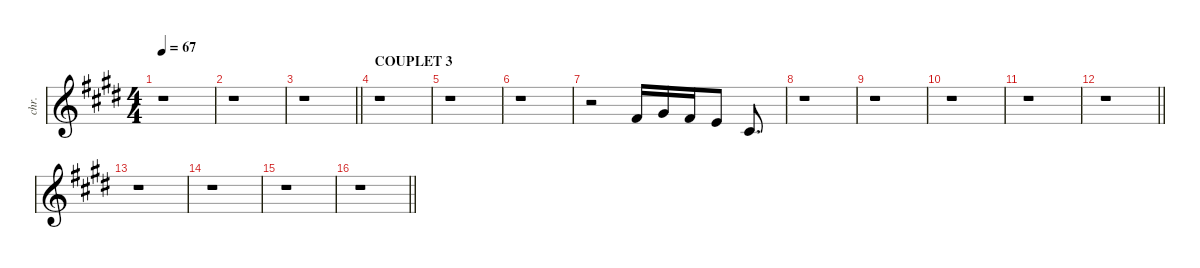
\defaultSystemsLayout 4
\hideDynamics
\bracketExtendMode groupsimilarinstruments
\otherSystemsTrackNameOrientation horizontal
\track ("Back Vocal" "chr.") {defaultSystemsLayout 4 instrument choiraahs}
\staff {score}
\tuning (E4 B3 G3 D3 A2 E2)
\ts (4 4)
\tempo 67
\clef g2
\ks c#minor
r.1{dy ff beam Down} |
r.1{beam Down} |
\barLineRight lightlight
r.1{beam Down} |
\section ("" "COUPLET 3")
r.1{beam Down} |
r.1{beam Down} |
r.1{beam Down} |
r.2{beam Down} 2.1{acc #}.16{dy mf beam Up} 4.1{acc #}.16{beam Up} 2.1{acc #}.16{beam Up} 0.1{acc forcenatural}.8{beam Up} 2.2{acc #}.8{d beam Up} |
r.1{beam Down} |
r.1{beam Down} |
r.1{beam Down} |
r.1{beam Down} |
\barLineRight lightlight
r.1{beam Down} |
r.1{beam Down} |
r.1{beam Down} |
r.1{beam Down} |
\barLineRight lightlight
r.1{beam Down}
